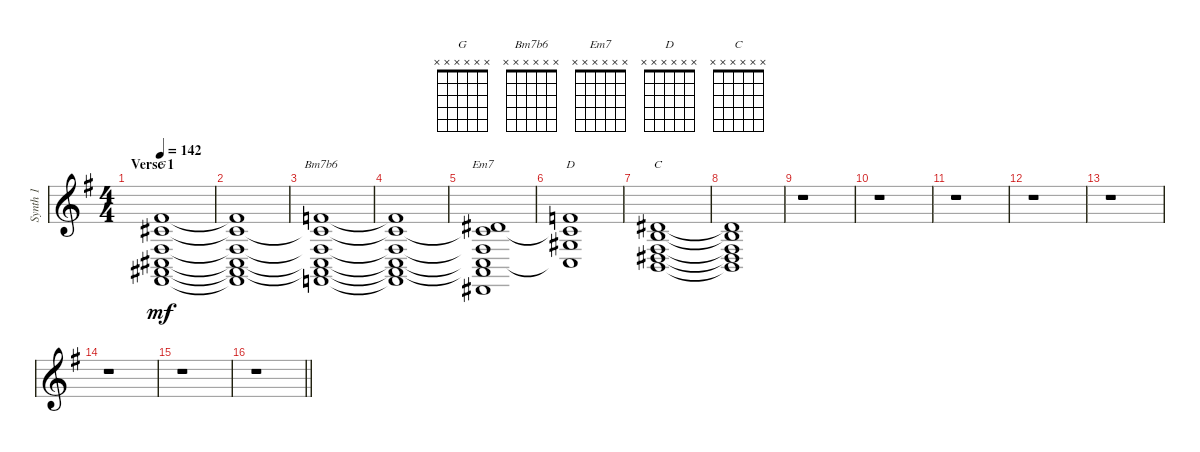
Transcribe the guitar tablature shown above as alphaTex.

\track ("Synth 1" "Synth 1") {instrument churchorgan}
\staff {score}
\tuning (Eb4 Bb3 Gb3 Db3 Ab2 Eb2) {hide}
\chord ("G" x x x x x x)
\chord ("Bm7b6" x x x x x x)
\chord ("Em7" x x x x x x)
\chord ("D" x x x x x x)
\chord ("C" x x x x x x)
\ts (4 4)
\section ("" "Verse 1")
\tempo 142
\clef g2
\ks g
(3.1 3.2 0.3 0.4 2.5 3.6).1{ch "G" dy mf} |
(3.1{t} 3.2{t} 0.3{t} 0.4{t} 2.5{t} 3.6{t}).1 |
(2.1 3.2{t} 0.3{t} 0.4{t} 2.5{t} 2.6).1{ch "Bm7b6"} |
(2.1{t} 3.2{t} 0.3{t} 0.4{t} 2.5{t} 2.6{t}).1 |
(0.1 3.2{t} 0.3{t} 0.4{t} 2.5{t} 0.6).1{ch "Em7"} |
(2.1 3.2{t} 2.3 0.4{t}).1{ch "D"} |
(0.1 1.2 0.3 2.4 3.5).1{ch "C"} |
(0.1{t} 1.2{t} 0.3{t} 2.4{t} 3.5{t}).1 |
r.1 |
r.1 |
r.1 |
r.1 |
r.1 |
r.1 |
r.1 |
\barLineRight lightlight
r.1
